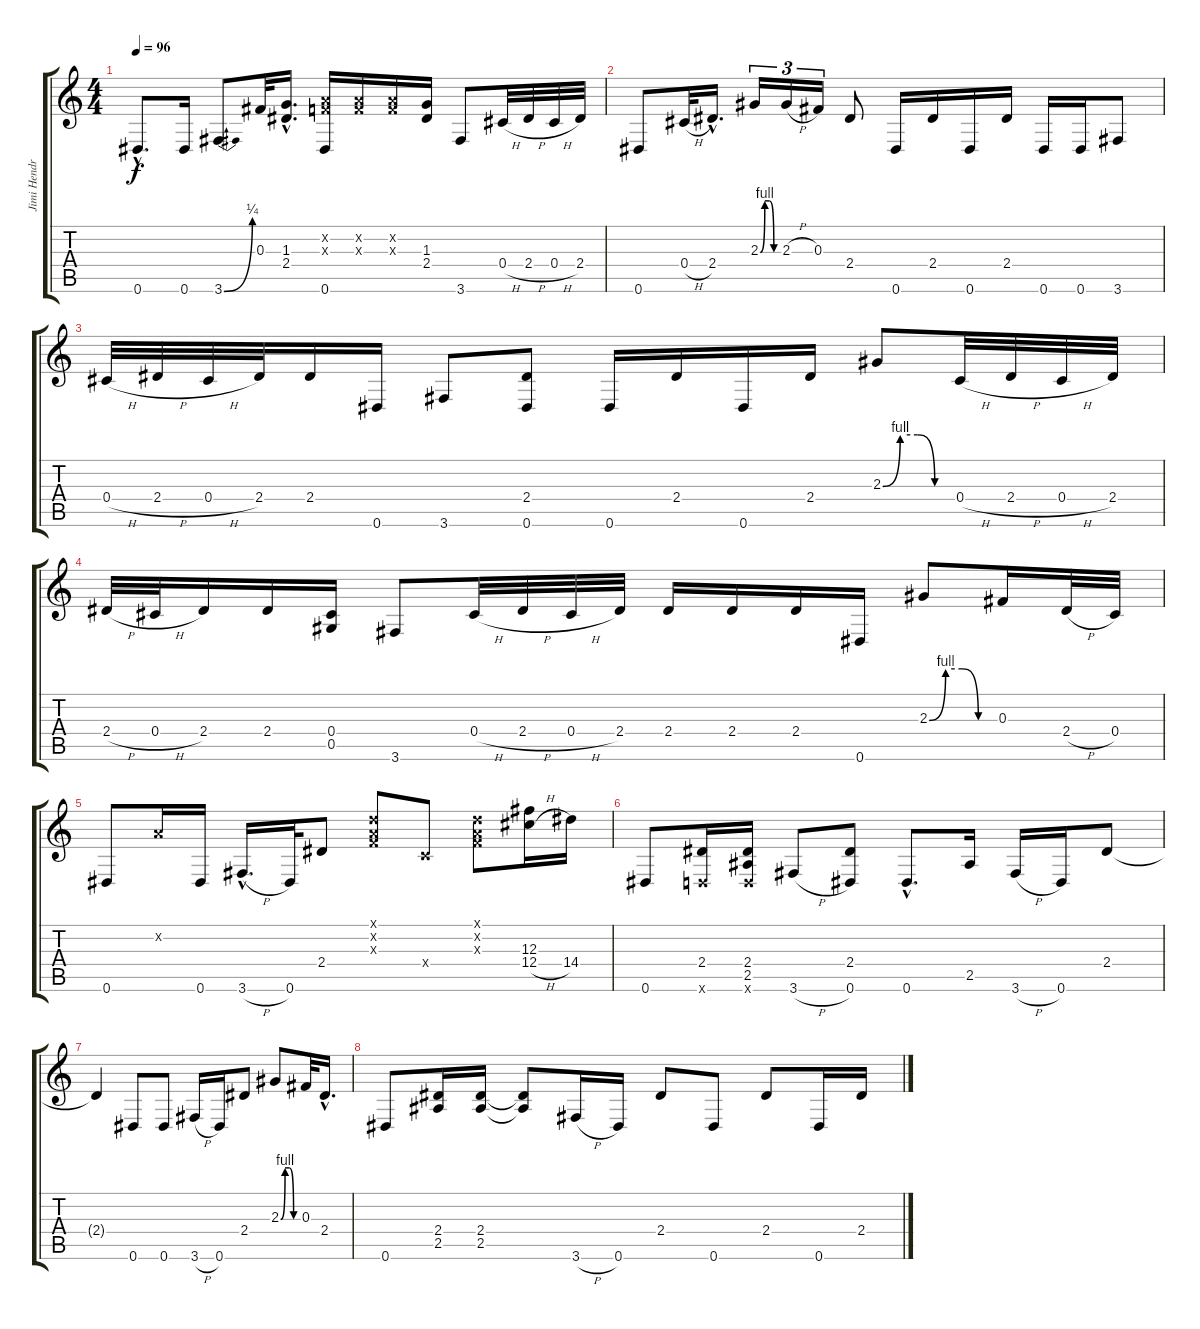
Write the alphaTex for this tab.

\track ("Jimi Hendrix" "Jimi Hendr") {instrument distortionguitar}
\staff {score tabs}
\tuning (Eb4 Bb3 Gb3 Db3 Ab2 Eb2) {hide}
\ts (4 4)
\tempo 96
\clef g2
\ks c
0.6{hac}.8{d dy f} 0.6.16 3.6{be (bend 0 0 60 1)}.8 0.3.32 (1.3{hac} 2.4{hac}).16{d} (-1.2{x} -1.3{x} 0.6).16 (-1.2{x} -1.3{x}).16 (-1.2{x} -1.3{x}).16 (1.3 2.4).16 3.6.8 0.4{h}.32 2.4{h}.32 0.4{h}.32 2.4.32 |
0.6.8 0.4{h}.32 2.4{hac}.16{d} 2.3{be (custom 0 0 15 4 30 4 45 0 60 0)}.16{tu (3 2)} 2.3{h}.16{tu (3 2)} 0.3.16{tu (3 2)} 2.4.8 0.6.16 2.4.16 0.6.16 2.4.16 0.6.16 0.6.16 3.6.8 |
0.4{h}.32 2.4{h}.32 0.4{h}.32 2.4.32 2.4.16 0.6.16 3.6.8 (2.4 0.6).8 0.6.16 2.4.16 0.6.16 2.4.16 2.3{be (custom 0 0 15 4 30 4 45 0 60 0)}.8 0.4{h}.32 2.4{h}.32 0.4{h}.32 2.4.32 |
2.4{h}.32 0.4{h}.32 2.4.16 2.4.16 (0.4 0.5).16 3.6.8 0.4{h}.32 2.4{h}.32 0.4{h}.32 2.4.32 2.4.16 2.4.16 2.4.16 0.6.16 2.3{be (custom 0 0 15 4 30 4 45 0 60 0)}.8 0.3.16 2.4{h}.32 0.4.32 |
0.6.8 -1.2{x}.16 0.6.16 3.6{h hac}.16{d} 0.6.32 2.4.8 (-1.1{x} -1.2{x} -1.3{x}).8 -1.4{x}.8 (-1.1{x} -1.2{x} -1.3{x}).8 (12.3 12.4{h}).16 14.4.16 |
0.6.8 (2.4 -1.6{x}).16 (2.4 2.5 -1.6{x}).16 3.6{h}.8 (2.4 0.6).8 0.6{hac}.8{d} 2.5.16 3.6{h}.16 0.6.16 2.4.8 |
2.4{t}.4 0.6.8 0.6.8 3.6{h}.16 0.6.16 2.4.8 2.3{be (custom 0 0 15 4 30 4 45 0 60 0)}.8 0.3.32 2.4{hac}.16{d} |
0.6.8 (2.4 2.5).16 (2.4 2.5).16 (2.4{t} 2.5{t}).8 3.6{h}.16 0.6.16 2.4.8 0.6.8 2.4.8 0.6.16 2.4.16
